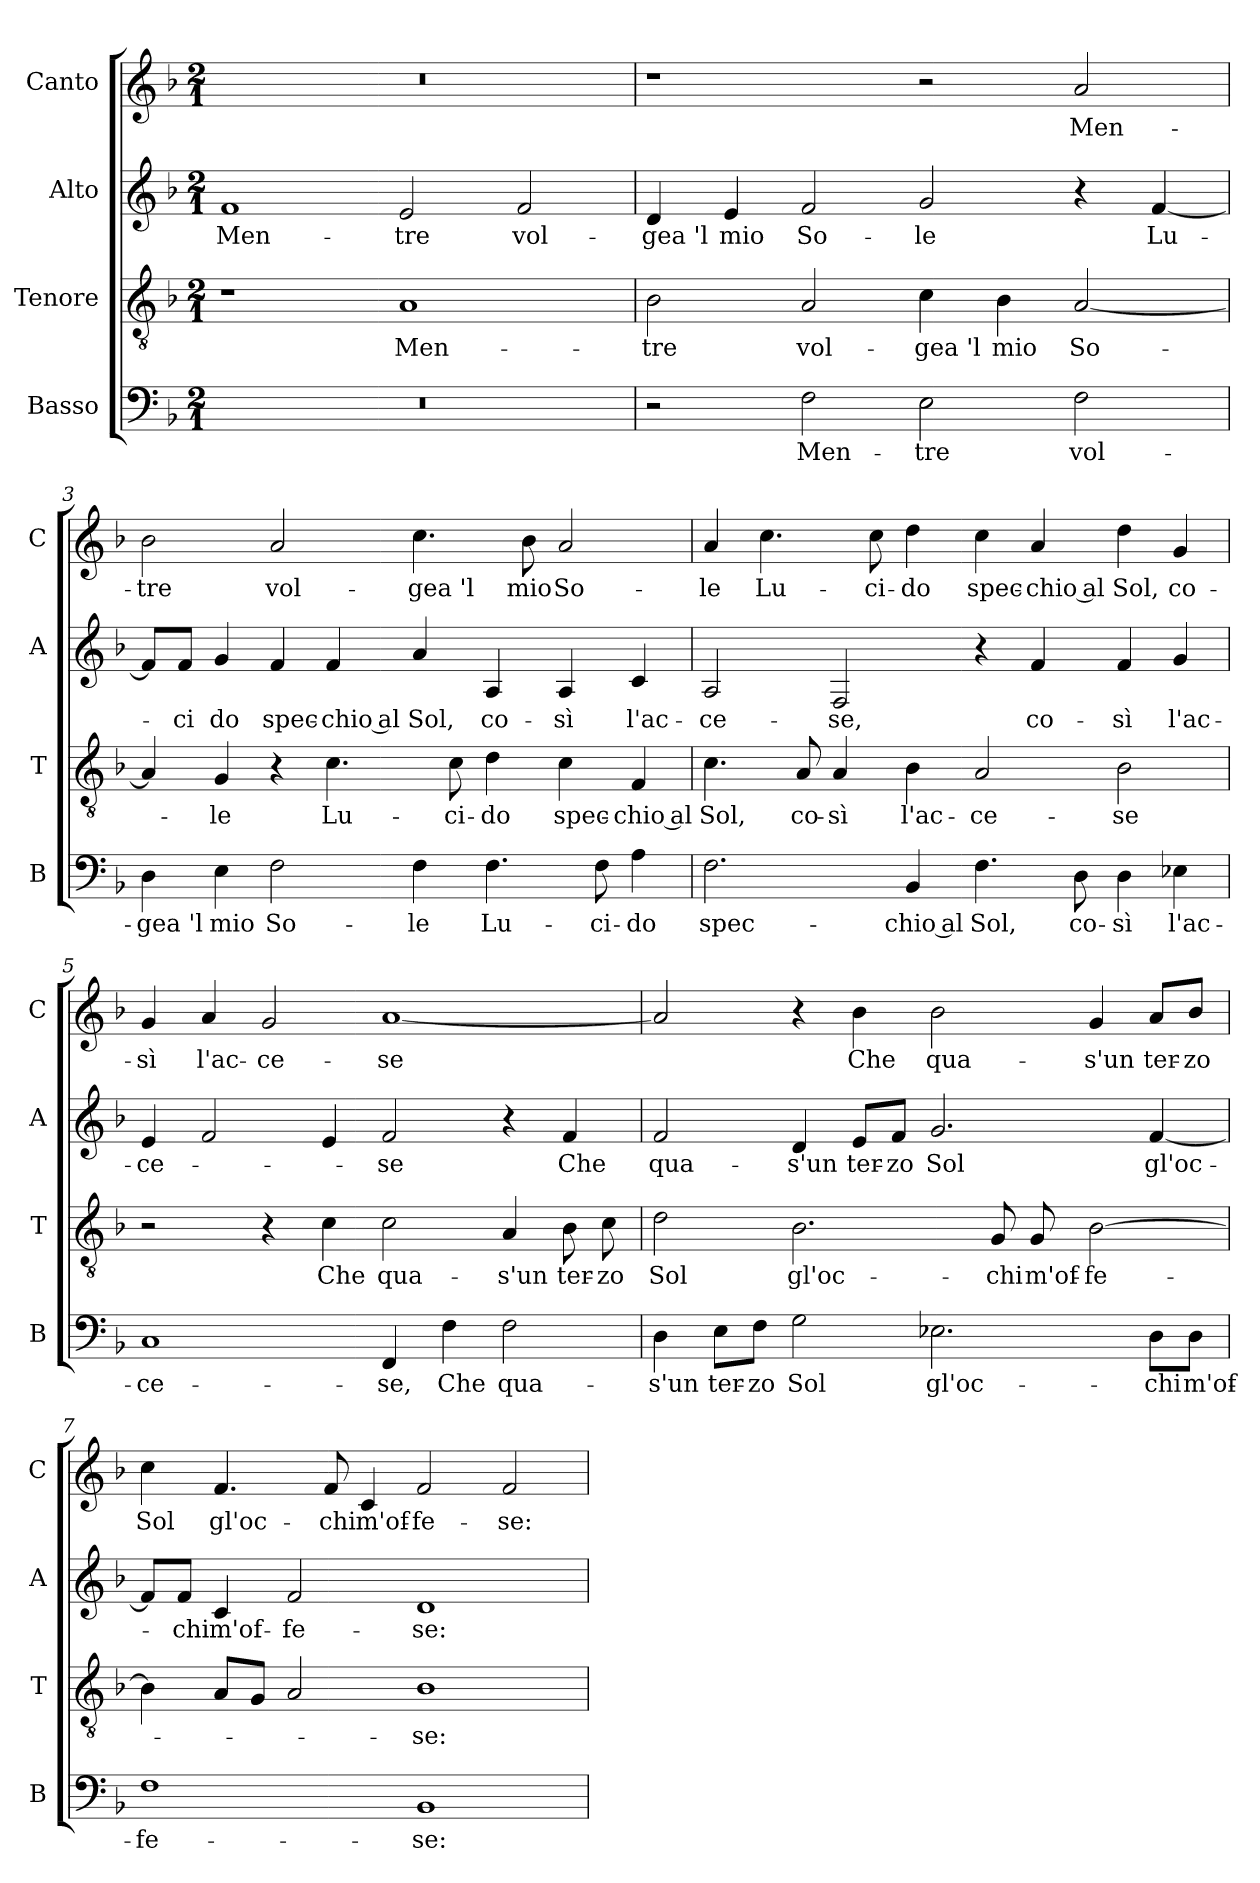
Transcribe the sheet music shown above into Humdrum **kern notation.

**kern	**text	**kern	**text	**kern	**text	**kern	**text
*part4	*part4	*part3	*part3	*part2	*part2	*part1	*part1
*staff4	*staff4	*staff3	*staff3	*staff2	*staff2	*staff1	*staff1
*I"Basso	*	*I"Tenore	*	*I"Alto	*	*I"Canto	*
*I'B	*	*I'T	*	*I'A	*	*I'C	*
*clefF4	*	*clefGv2	*	*clefG2	*	*clefG2	*
*k[b-]	*	*k[b-]	*	*k[b-]	*	*k[b-]	*
*M2/1	*	*M2/1	*	*M2/1	*	*M2/1	*
=1	=1	=1	=1	=1	=1	=1	=1
0r	.	1r	.	1f	Men-	0r	.
.	.	1A	Men-	2e	-tre	.	.
.	.	.	.	2f	vol-	.	.
=2	=2	=2	=2	=2	=2	=2	=2
2r	.	2B-	-tre	4d	-gea 'l	1r	.
.	.	.	.	4e	mio	.	.
2F	Men-	2A	vol-	2f	So-	.	.
2E	-tre	4c	-gea 'l	2g	-le	2r	.
.	.	4B-	mio	.	.	.	.
2F	vol-	[2A	So-	4r	.	2a	Men-
.	.	.	.	[4f	Lu-	.	.
=3	=3	=3	=3	=3	=3	=3	=3
4D	-gea 'l	4A]	.	8f/L]	.	2b-	-tre
.	.	.	.	8f/J	-ci	.	.
4E	mio	4G	-le	4g	do	.	.
2F	So-	4r	.	4f	spec-	2a	vol-
.	.	4.c	Lu-	4f	-chio al	.	.
4F	-le	.	.	4a	Sol,	4.cc	-gea 'l
.	.	8c	-ci-	.	.	.	.
4.F	Lu-	4d	-do	4A	co-	.	.
.	.	.	.	.	.	8b-	mio
.	.	4c	spec-	4A	-sì	2a	So-
8F	-ci-	.	.	.	.	.	.
4A	-do	4F	-chio al	4c	l'ac-	.	.
=4	=4	=4	=4	=4	=4	=4	=4
2.F	spec-	4.c	Sol,	2A	-ce-	4a	-le
.	.	.	.	.	.	4.cc	Lu-
.	.	8A	co-	.	.	.	.
.	.	4A	-sì	2F	-se,	.	.
.	.	.	.	.	.	8cc	-ci-
4BB-	-chio al	4B-	l'ac-	.	.	4dd	-do
4.F	Sol,	2A	-ce-	4r	.	4cc	spec-
.	.	.	.	4f	co-	4a	-chio al
8D	co-	.	.	.	.	.	.
4D	-sì	2B-	-se	4f	-sì	4dd	Sol,
4E-X	l'ac-	.	.	4g	l'ac-	4g	co-
=5	=5	=5	=5	=5	=5	=5	=5
1C	-ce-	2r	.	4e	-ce-	4g	-sì
.	.	.	.	2f	.	4a	l'ac-
.	.	4r	.	.	.	2g	-ce-
.	.	4c	Che	4e	.	.	.
4FF	-se,	2c	qua-	2f	-se	[1a	-se
4F	Che	.	.	.	.	.	.
2F	qua-	4A	-s'un	4r	.	.	.
.	.	8B-	ter-	4f	Che	.	.
.	.	8c	-zo	.	.	.	.
=6	=6	=6	=6	=6	=6	=6	=6
4D	-s'un	2d	Sol	2f	qua-	2a]	.
8E\L	ter-	.	.	.	.	.	.
8F\J	-zo	.	.	.	.	.	.
2G	Sol	2.B-	gl'oc-	4d	-s'un	4r	.
.	.	.	.	8e/L	ter-	4b-	Che
.	.	.	.	8f/J	-zo	.	.
2.E-X	gl'oc-	.	.	2.g	Sol	2b-	qua-
.	.	8G	-chi	.	.	.	.
.	.	8G	m'of-	.	.	.	.
.	.	[2B-	-fe-	.	.	4g	-s'un
8D\L	-chi	.	.	[4f	gl'oc-	8a/L	ter-
8D\J	m'of-	.	.	.	.	8b-/J	-zo
=7	=7	=7	=7	=7	=7	=7	=7
1F	-fe-	4B-]	.	8f/L]	.	4cc	Sol
.	.	.	.	8f/J	-chi	.	.
.	.	8AL	.	4c	m'of-	4.f	gl'oc-
.	.	8GJ	.	.	.	.	.
.	.	2A	.	2f	-fe-	.	.
.	.	.	.	.	.	8f	-chi
.	.	.	.	.	.	4c	m'of-
1BB-	-se:	1B-	-se:	1d	-se:	2f	-fe-
.	.	.	.	.	.	2f	-se:
=	=	=	=	=	=	=	=
*-	*-	*-	*-	*-	*-	*-	*-
